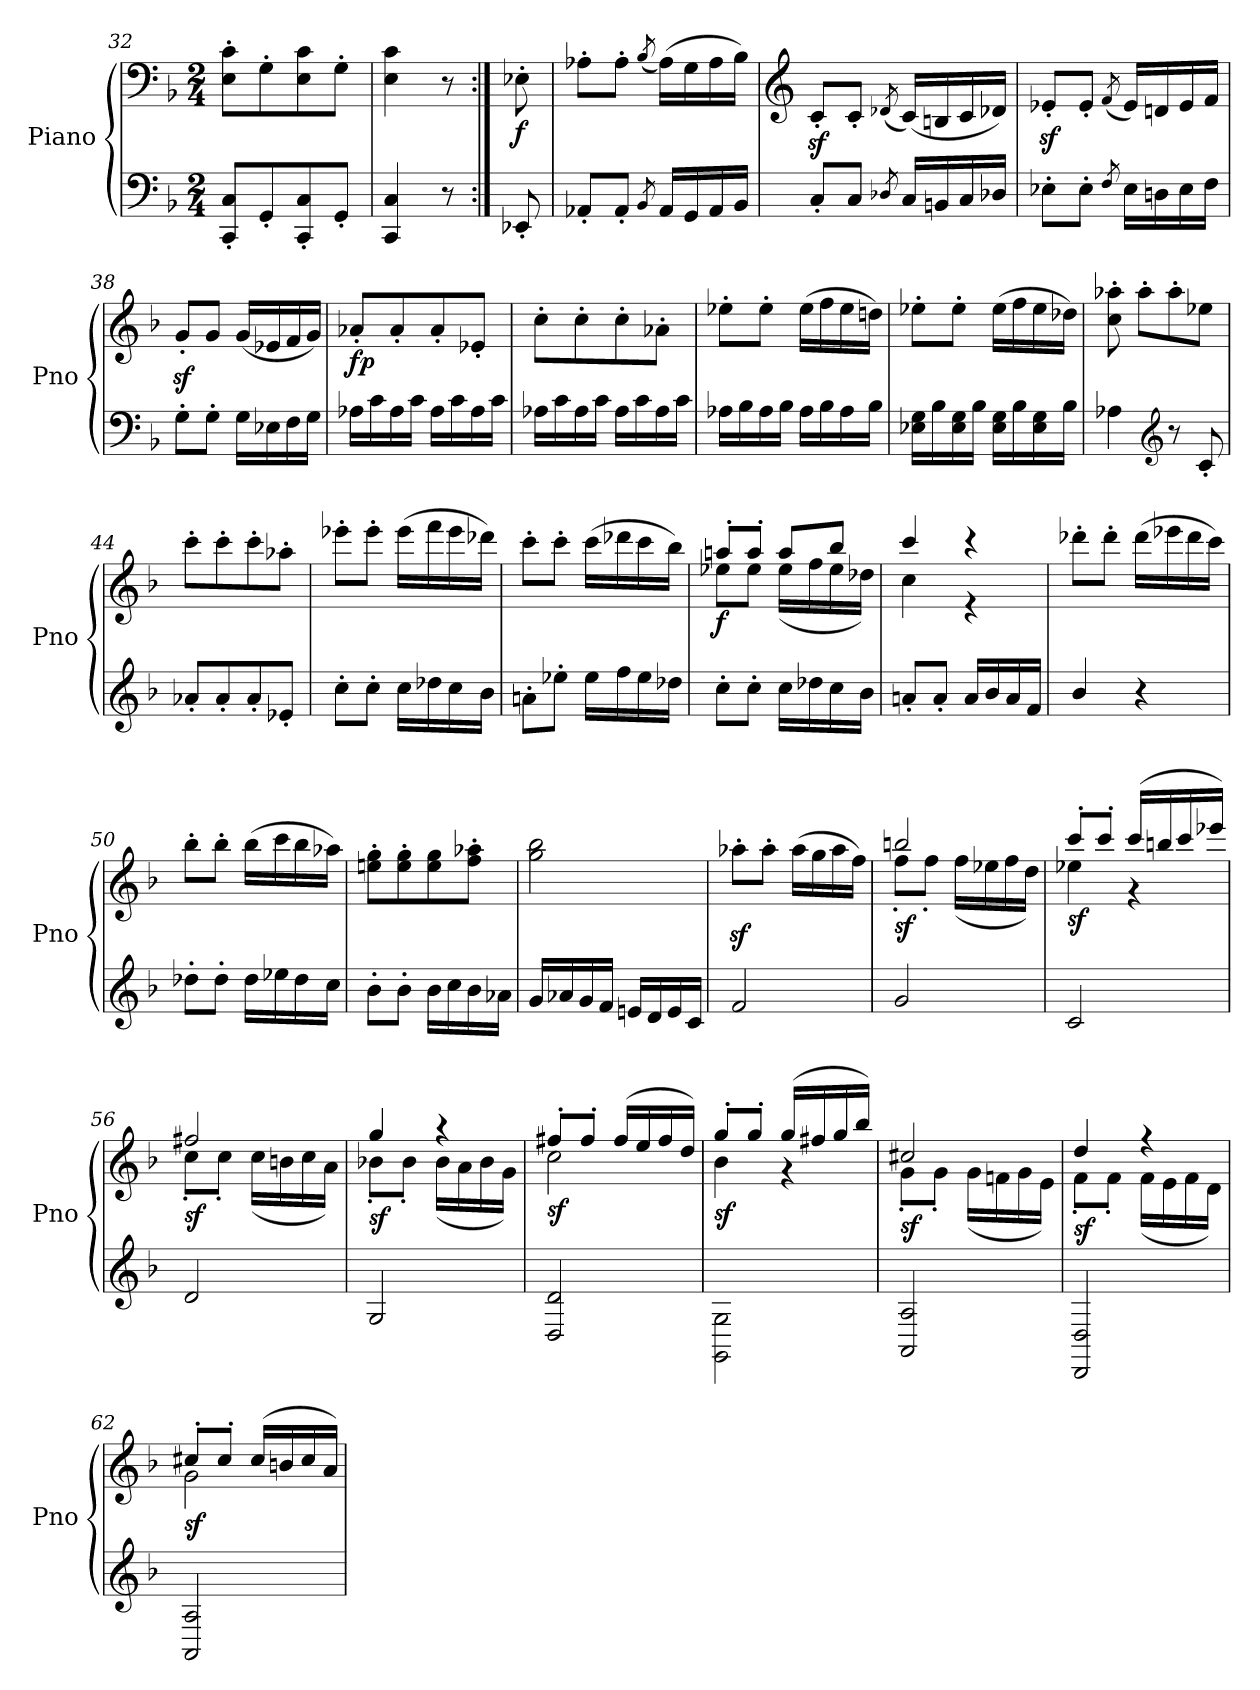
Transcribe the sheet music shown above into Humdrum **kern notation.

**kern	**kern	**dynam
*part1	*part1	*part1
*staff2	*staff1	*staff1/2
*I"Piano	*	*
*I'Pno	*	*
*clefF4	*clefF4	*
*k[b-]	*k[b-]	*
*F:	*F:	*
*M2/4	*M2/4	*
=32	=32	=32
8CC/' 8C/'L	8E\' 8c\'L	.
8GG'/	8G'\	.
8CC/' 8C/'	8E\ 8c\	.
8GG'/J	8G'\J	.
=33	=33	=33
4CC/ 4C/	4E\ 4c\	.
8r	8r	.
=34:|!	=34:|!	=34:|!
!	!	!LO:DY:b
8EE-X'/	8E-X'\	f
!!LO:PB:g=z
=35	=35	=35
8AA-X'/L	8A-X'\L	.
8AA-'/J	8A-'\J	.
8qBB-/	(<8qB-/	.
16AA-/LL	(>16A-\LL)	.
16GG/	16G\	.
16AA-/	16A-\	.
16BB-/JJ	16B-\JJ)	.
=36	=36	=36
*	*clefG2	*
8C'/L	8cz<'/L	.
8C/J	8c'/J	.
8qD-X/	(<8qd-X/	.
16C/LL	(<16c/LL)	.
16BBn/	16Bn/	.
16C/	16c/	.
16D-/JJ	16d-/JJ)	.
=37	=37	=37
8E-X'\L	8e-Xz<'/L	.
8E-'\J	8e-'/J	.
8qF/	(<8qf/	.
16E-\LL	16e-/LL)	.
16Dn\	16dn/	.
16E-\	16e-/	.
16F\JJ	16f/JJ	.
=38	=38	=38
8G'\L	8gz<'/L	.
8G'\J	8g/J	.
16G\LL	(<16g/LL	.
16E-X\	16e-X/	.
16F\	16f/	.
16G\JJ	16g/JJ)	.
=39	=39	=39
!	!	!LO:DY:b
16A-X\LL	8a-X'/L	fp
16c\	.	.
16A-\	8a-'/	.
16c\JJ	.	.
16A-\LL	8a-'/	.
16c\	.	.
16A-\	8e-X'/J	.
16c\JJ	.	.
!!LO:LB:g=z
=40	=40	=40
16A-X\LL	8cc'\L	.
16c\	.	.
16A-\	8cc'\	.
16c\JJ	.	.
16A-\LL	8cc'\	.
16c\	.	.
16A-\	8a-X'\J	.
16c\JJ	.	.
=41	=41	=41
16A-X\LL	8ee-X'\L	.
16B-\	.	.
16A-\	8ee-'\J	.
16B-\JJ	.	.
16A-\LL	(>16ee-\LL	.
16B-\	16ff\	.
16A-\	16ee-\	.
16B-\JJ	16ddn\JJ)	.
=42	=42	=42
16E-X\ 16G\LL	8ee-X'\L	.
16B-\	.	.
16E-\ 16G\	8ee-'\J	.
16B-\JJ	.	.
16E-\ 16G\LL	(>16ee-\LL	.
16B-\	16ff\	.
16E-\ 16G\	16ee-\	.
16B-\JJ	16dd-X\JJ)	.
=43	=43	=43
4A-X\	8cc\' 8aa-X\'	.
.	8aa-'\L	.
*clefG2	*	*
8r	8aa-'\	.
8c'/	8ee-X\J	.
=44	=44	=44
8a-X'/L	8ccc'\L	.
8a-'/	8ccc'\	.
8a-'/	8ccc'\	.
8e-X'/J	8aa-X'\J	.
=45	=45	=45
8cc'\L	8eee-X'\L	.
8cc'\J	8eee-'\J	.
16cc\LL	(>16eee-\LL	.
16dd-X\	16fff\	.
16cc\	16eee-\	.
16b-\JJ	16ddd-X\JJ)	.
!!LO:LB:g=z
=46	=46	=46
8an'\L	8ccc'\L	.
8ee-X'\J	8ccc'\J	.
16ee-\LL	(>16ccc\LL	.
16ff\	16ddd-X\	.
16ee-\	16ccc\	.
16dd-X\JJ	16bb-\JJ)	.
=47	=47	=47
*	*^	*
!	!	!	!LO:DY:b
8cc'\L	8aan'/L	8ee-X\L	f
8cc'\J	8aa'/J	8ee-\J	.
16cc\LL	8aa/L	(<16ee-\LL	.
16dd-X\	.	16ff\	.
16cc\	8bb-/J	16ee-\	.
16b-\JJ	.	16dd-X\JJ)	.
=48	=48	=48	=48
8an'/L	4ccc/	4cc\	.
8a'/J	.	.	.
16a/LL	4r	4r	.
16b-/	.	.	.
16a/	.	.	.
16f/JJ	.	.	.
*	*v	*v	*
=49	=49	=49
4b-/	8ddd-X'\L	.
.	8ddd-'\J	.
4r	(>16ddd-\LL	.
.	16eee-X\	.
.	16ddd-\	.
.	16ccc\JJ)	.
=50	=50	=50
8dd-X'\L	8bb-'\L	.
8dd-'\J	8bb-'\J	.
16dd-\LL	(>16bb-\LL	.
16ee-X\	16ccc\	.
16dd-\	16bb-\	.
16cc\JJ	16aa-X\JJ)	.
!!LO:LB:g=z
=51	=51	=51
8b-'\L	8een\' 8gg\'L	.
8b-'\J	8ee\' 8gg\'	.
16b-\LL	8ee\ 8gg\	.
16cc\	.	.
16b-\	8ff\' 8aa-X\'J	.
16a-X\JJ	.	.
=52	=52	=52
16g/LL	2gg\ 2bb-\	.
16a-X/	.	.
16g/	.	.
16f/JJ	.	.
16en/LL	.	.
16d/	.	.
16e/	.	.
16c/JJ	.	.
=53	=53	=53
2f/	8aa-Xz<'\L	.
.	8aa-'\J	.
.	(>16aa-\LL	.
.	16gg\	.
.	16aa-\	.
.	16ff\JJ)	.
=54	=54	=54
*	*^	*
!	!	!	!LO:DY:b
2g/	2bbn/	8ff'\L	sf
.	.	8ff'\J	.
.	.	(>16ff\LL	.
.	.	16ee-X\	.
.	.	16ff\	.
.	.	16dd\JJ)	.
=55	=55	=55	=55
!	!	!	!LO:DY:b
2c/	8ccc'/L	4ee-X\	sf
.	8ccc'/J	.	.
.	(>16ccc/LL	4r	.
.	16bbn/	.	.
.	16ccc/	.	.
.	16eee-X/JJ)	.	.
=56	=56	=56	=56
!	!	!	!LO:DY:b
2d/	2ff#X/	8cc'\L	sf
.	.	8cc'\J	.
.	.	(<16cc\LL	.
.	.	16bn\	.
.	.	16cc\	.
.	.	16a\JJ)	.
!!LO:LB:g=z	!!
=57	=57	=57	=57
!	!	!	!LO:DY:b
2G/	4gg/	8b-X'\L	sf
.	.	8b-'\J	.
.	4r	(<16b-\LL	.
.	.	16a\	.
.	.	16b-\	.
.	.	16g\JJ)	.
=58	=58	=58	=58
!	!	!	!LO:DY:b
2D/ 2d/	8ff#X'/L	2cc\	sf
.	8ff#'/J	.	.
.	(>16ff#/LL	.	.
.	16ee/	.	.
.	16ff#/	.	.
.	16dd/JJ)	.	.
=59	=59	=59	=59
!	!	!	!LO:DY:b
2GG\ 2G\	8gg'/L	4b-\	sf
.	8gg'/J	.	.
.	(>16gg/LL	4r	.
.	16ff#X/	.	.
.	16gg/	.	.
.	16bb-/JJ)	.	.
=60	=60	=60	=60
!	!	!	!LO:DY:b
2AA/ 2A/	2cc#X/	8g'\L	sf
.	.	8g'\J	.
.	.	(<16g\LL	.
.	.	16fn\	.
.	.	16g\	.
.	.	16e\JJ)	.
=61	=61	=61	=61
!	!	!	!LO:DY:b
2DD/ 2D/	4dd/	8f'\L	sf
.	.	8f'\J	.
.	4r	(<16f\LL	.
.	.	16e\	.
.	.	16f\	.
.	.	16d\JJ)	.
=62	=62	=62	=62
!	!	!	!LO:DY:b
2AA/ 2A/	8cc#X'/L	2g\	sf
.	8cc#'/J	.	.
.	(>16cc#/LL	.	.
.	16bn/	.	.
.	16cc#/	.	.
.	16a/JJ)	.	.
*	*v	*v	*
=	=	=
*-	*-	*-
